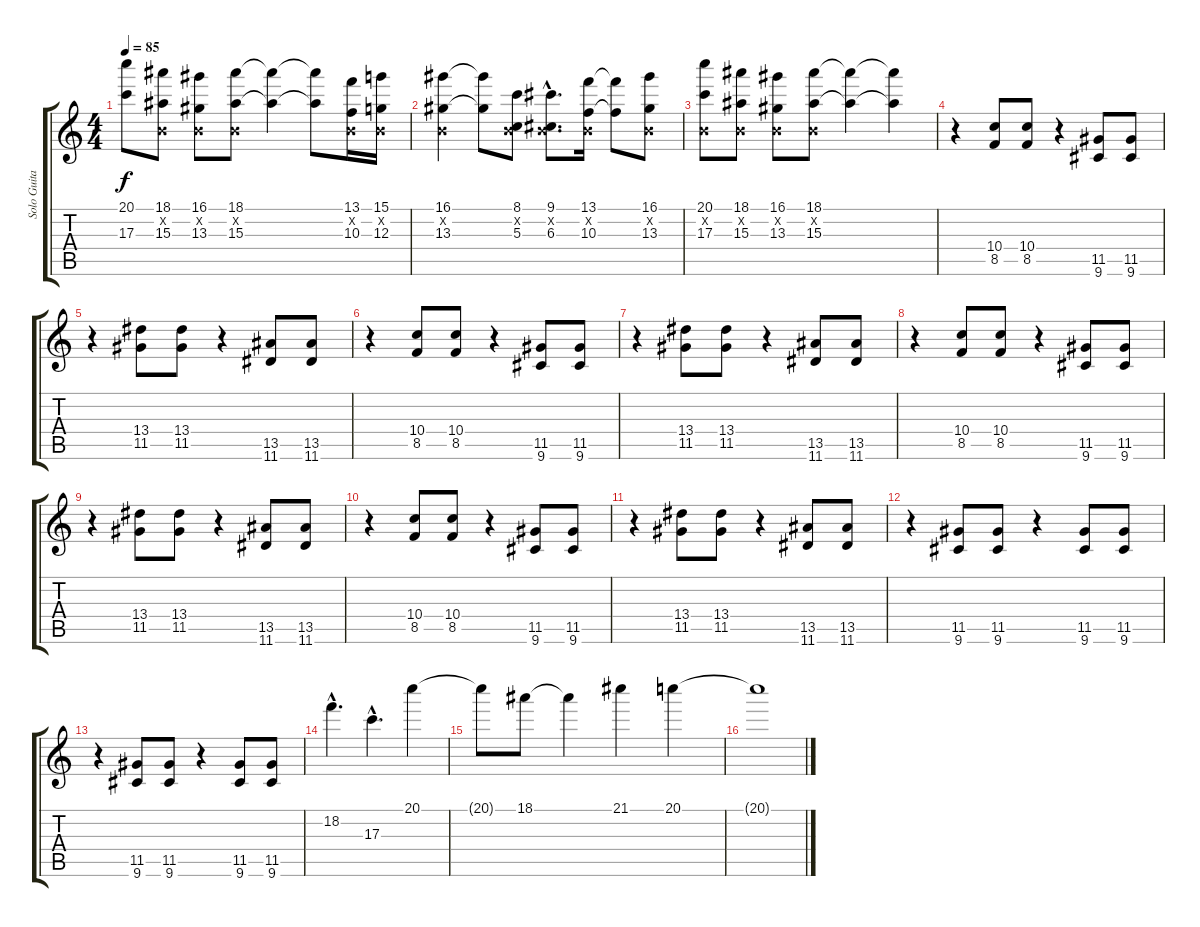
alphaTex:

\track ("Solo Guitar" "Solo Guita") {instrument overdrivenguitar}
\staff {score tabs}
\tuning (E4 B3 G3 D3 A2 E2) {hide}
\ts (4 4)
\tempo 85
\clef g2
\ks c
(20.1{t} 17.3{t}).8{dy f} (18.1 0.2{x} 15.3).8 (16.1 0.2{x} 13.3).8 (18.1 0.2{x} 15.3).8 (18.1{t} 15.3{t}).4 (18.1{t} 15.3{t}).8 (13.1 0.2{x} 10.3).16 (15.1 0.2{x} 12.3).16 |
(16.1 0.2{x} 13.3).4 (16.1{t} 13.3{t}).8 (8.1 0.2{x} 5.3).8 (9.1{hac} 0.2{hac x} 6.3{hac}).8{d} (13.1 0.2{x} 10.3).16 (13.1{t} 10.3{t}).8 (16.1 0.2{x} 13.3).8 |
(20.1 0.2{x} 17.3).8 (18.1 0.2{x} 15.3).8 (16.1 0.2{x} 13.3).8 (18.1 0.2{x} 15.3).8 (18.1{t} 15.3{t}).4 (18.1{t} 15.3{t}).4{volume 10} |
r.4 (10.4 8.5).8{volume 10} (10.4 8.5).8 r.4 (11.5 9.6).8 (11.5 9.6).8 |
r.4 (13.4 11.5).8 (13.4 11.5).8 r.4 (13.5 11.6).8 (13.5 11.6).8 |
r.4 (10.4 8.5).8 (10.4 8.5).8 r.4 (11.5 9.6).8 (11.5 9.6).8 |
r.4 (13.4 11.5).8 (13.4 11.5).8 r.4 (13.5 11.6).8 (13.5 11.6).8 |
r.4 (10.4 8.5).8 (10.4 8.5).8 r.4 (11.5 9.6).8 (11.5 9.6).8 |
r.4 (13.4 11.5).8 (13.4 11.5).8 r.4 (13.5 11.6).8 (13.5 11.6).8 |
r.4 (10.4 8.5).8 (10.4 8.5).8 r.4 (11.5 9.6).8 (11.5 9.6).8 |
r.4 (13.4 11.5).8 (13.4 11.5).8 r.4 (13.5 11.6).8 (13.5 11.6).8 |
r.4 (11.5 9.6).8 (11.5 9.6).8 r.4 (11.5 9.6).8 (11.5 9.6).8 |
r.4 (11.5 9.6).8 (11.5 9.6).8 r.4 (11.5 9.6).8 (11.5 9.6).8 |
18.2{hac}.4{d volume 16} 17.3{hac}.4{d} 20.1.4 |
20.1{t}.8 18.1.8 18.1{t}.4 21.1.4 20.1.4{volume 3} |
20.1{t}.1
